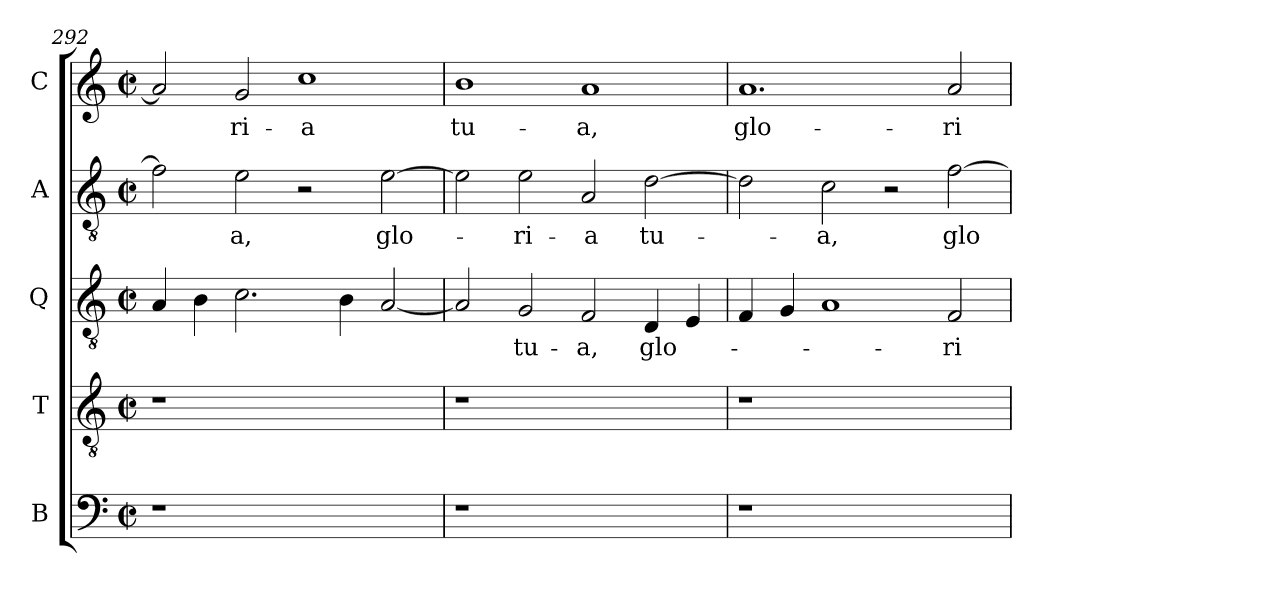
**kern	**kern	**kern	**text	**kern	**text	**kern	**text
*part5	*part4	*part3	*part3	*part2	*part2	*part1	*part1
*staff5	*staff4	*staff3	*staff3	*staff2	*staff2	*staff1	*staff1
*I"B	*I"T	*I"Q	*	*I"A	*	*I"C	*
*I'B	*I'T	*I'Q	*	*I'A	*	*I'C	*
*clefF4	*clefGv2	*clefGv2	*	*clefGv2	*	*clefG2	*
*M2/2	*M2/2	*M2/2	*	*M2/2	*	*M2/2	*
*met(c|)	*met(c|)	*met(c|)	*	*met(c|)	*	*met(c|)	*
=292	=292	=292	=292	=292	=292	=292	=292
1r	1r	4A/	.	2f\]	.	2a/]	.
.	.	4B\	.	.	.	.	.
!	!	!	!	!	!LO:LY:b:cj	!	!LO:LY:b:cj
.	.	2.c\	.	2e\	-a,	2g/	-ri-
!	!	!	!	!	!	!	!LO:LY:b:rj
1ryy	1ryy	.	.	2r	.	1cc	-a
.	.	4B\	.	.	.	.	.
!	!	!	!	!	!LO:LY:b:cj	!	!
.	.	[>2A/	.	[>2e\	glo-	.	.
!!LO:LB:g=z
=293	=293	=293	=293	=293	=293	=293	=293
!	!	!	!	!	!	!	!LO:LY:b:cj
1r	1r	2A/]	.	2e\]	.	1b	tu-
!	!	!	!LO:LY:b:cj	!	!LO:LY:b:cj	!	!
.	.	2G/	tu-	2e\	-ri-	.	.
!	!	!	!LO:LY:b:cj	!	!LO:LY:b:cj	!	!LO:LY:b:rj
1ryy	1ryy	2F/	-a,	2A/	-a	1a	-a,
!	!	!	!LO:LY:b:cj	!	!LO:LY:b:cj	!	!
.	.	4D/	glo-	[>2d\	tu-	.	.
.	.	4E/	.	.	.	.	.
=294	=294	=294	=294	=294	=294	=294	=294
!	!	!	!	!	!	!	!LO:LY:b:cj
1r	1r	4F/	.	2d\]	.	1.a	glo-
.	.	4G/	.	.	.	.	.
!	!	!	!	!	!LO:LY:b:cj	!	!
.	.	1A	.	2c\	-a,	.	.
1ryy	1ryy	.	.	2r	.	.	.
!	!	!	!LO:LY:b:cj	!	!LO:LY:b:cj	!	!LO:LY:b:cj
.	.	2F/	-ri-	[>2f\	glo-	2a/	-ri-
=	=	=	=	=	=	=	=
*-	*-	*-	*-	*-	*-	*-	*-
